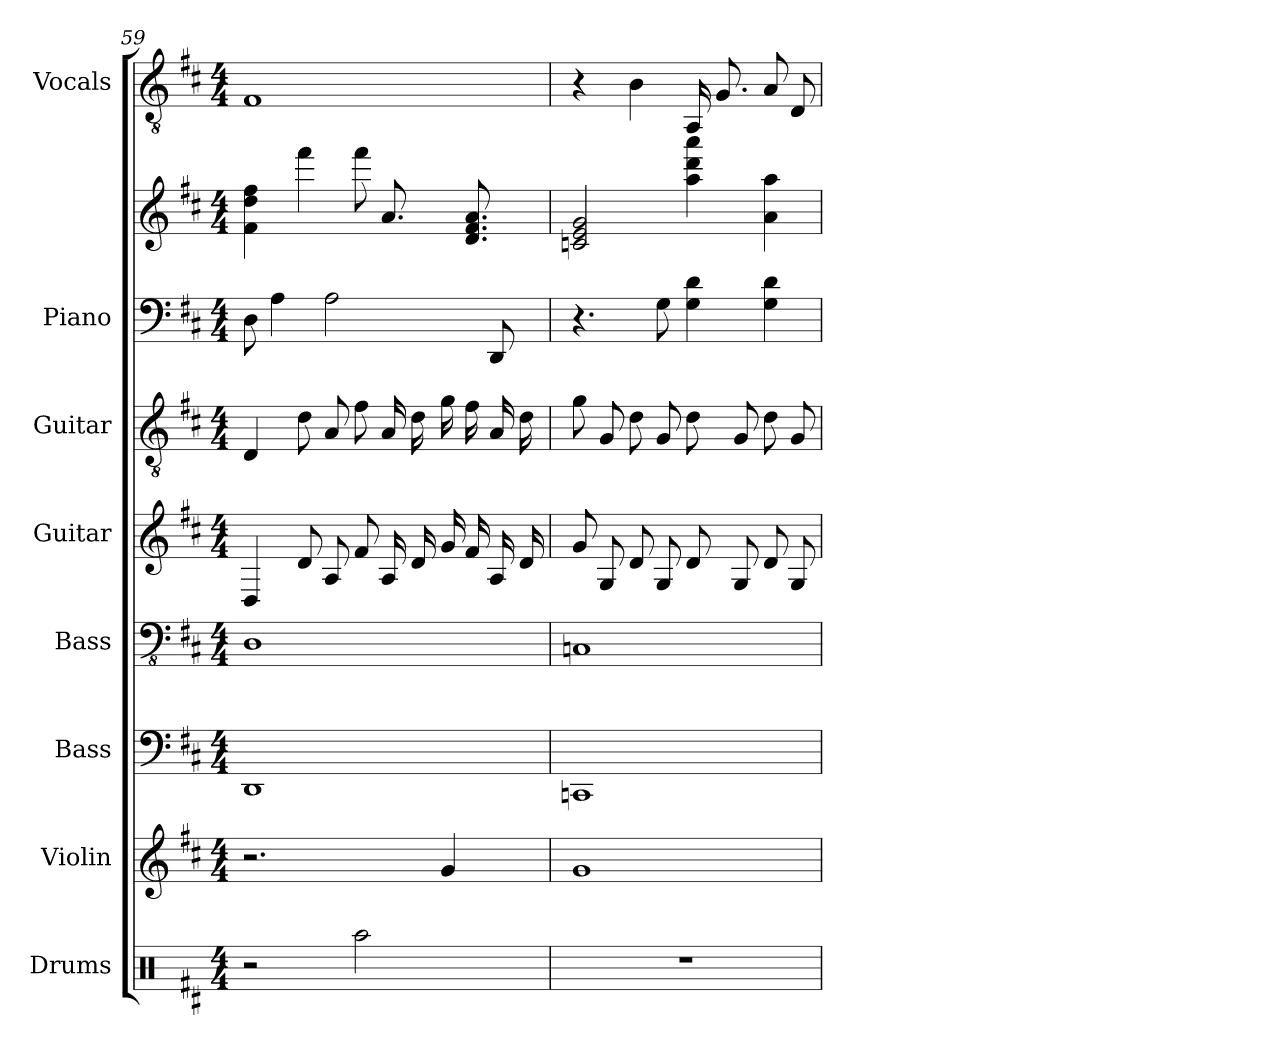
**kern	**kern	**kern	**kern	**kern	**kern	**kern	**kern	**kern
*part8	*part7	*part6	*part5	*part4	*part3	*part2	*part2	*part1
*staff9	*staff8	*staff7	*staff6	*staff5	*staff4	*staff3	*staff2	*staff1
*I"Drums	*I"Violin	*I"Bass	*I"Bass	*I"Guitar	*I"Guitar	*I"Piano	*	*I"Vocals
*clefX	*clefG2	*	*clefFv4	*	*clefGv2	*clefF4	*clefG2	*clefGv2
*k[f#c#]	*k[f#c#]	*k[f#c#]	*k[f#c#]	*k[f#c#]	*k[f#c#]	*k[f#c#]	*k[f#c#]	*k[f#c#]
*D:	*D:	*D:	*D:	*D:	*D:	*D:	*D:	*D:
*M4/4	*M4/4	*M4/4	*M4/4	*M4/4	*M4/4	*M4/4	*M4/4	*M4/4
=59	=59	=59	=59	=59	=59	=59	=59	=59
2r	2.r	1DD	1DD	4D	4D	8D	4f# 4dd 4ff#	1F#
.	.	.	.	.	.	4A	.	.
.	.	.	.	8d	8d	.	4fff#	.
.	.	.	.	8A	8A	2A	.	.
2Raa	.	.	.	8f#	8f#	.	8fff#	.
.	.	.	.	16A	16A	.	8.a	.
.	.	.	.	16d	16d	.	.	.
.	4g	.	.	16g	16g	.	.	.
.	.	.	.	16f#	16f#	.	8.d 8.f# 8.a	.
.	.	.	.	16A	16A	8DD	.	.
.	.	.	.	16d	16d	.	.	.
=60	=60	=60	=60	=60	=60	=60	=60	=60
1r	1g	1CC	1CC	8g	8g	4.r	2e 2g 2c	4r
.	.	.	.	8G	8G	.	.	.
.	.	.	.	8d	8d	.	.	4B
.	.	.	.	8G	8G	8G	.	.
.	.	.	.	8d	8d	4G 4d	4aa 4ddd 4aaa	16AA
.	.	.	.	.	.	.	.	8.G
.	.	.	.	8G	8G	.	.	.
.	.	.	.	8d	8d	4G 4d	4a 4aa	8A
.	.	.	.	8G	8G	.	.	8D
=	=	=	=	=	=	=	=	=
*-	*-	*-	*-	*-	*-	*-	*-	*-
